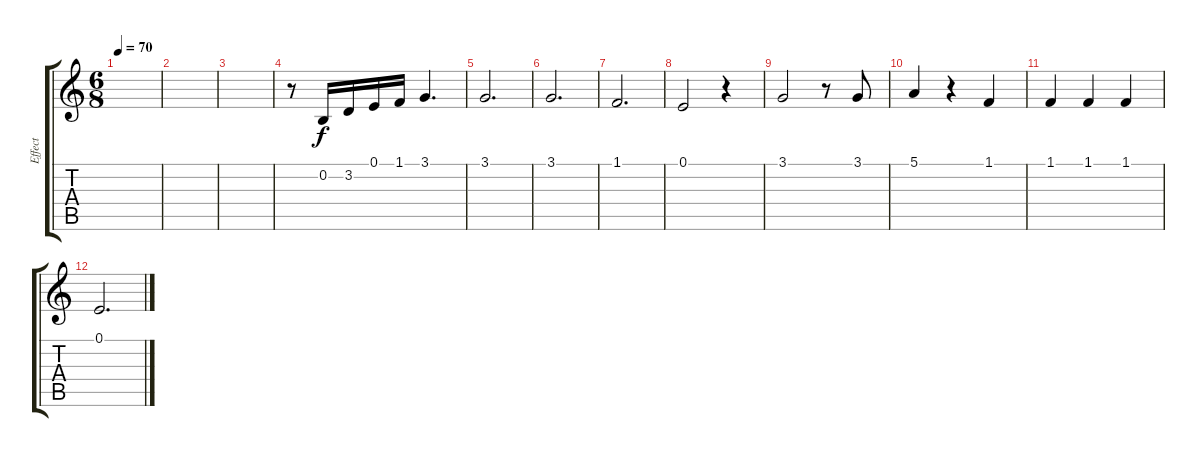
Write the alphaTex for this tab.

\track ("Effect" "Effect") {instrument tremolostrings}
\staff {score tabs}
\tuning (E4 B3 G3 D3 A2 E2) {hide}
\ts (6 8)
\tempo 70
\clef g2
\ks c
|
|
|
r.8 0.2.16 3.2.16 0.1.16 1.1.16 3.1.4{d} |
3.1.2{d} |
3.1.2{d} |
1.1.2{d} |
0.1.2 r.4{volume 0} |
3.1.2{volume 9} r.8 3.1.8 |
5.1.4 r.4 1.1.4 |
1.1.4 1.1.4 1.1.4 |
0.1.2{d volume 0}
